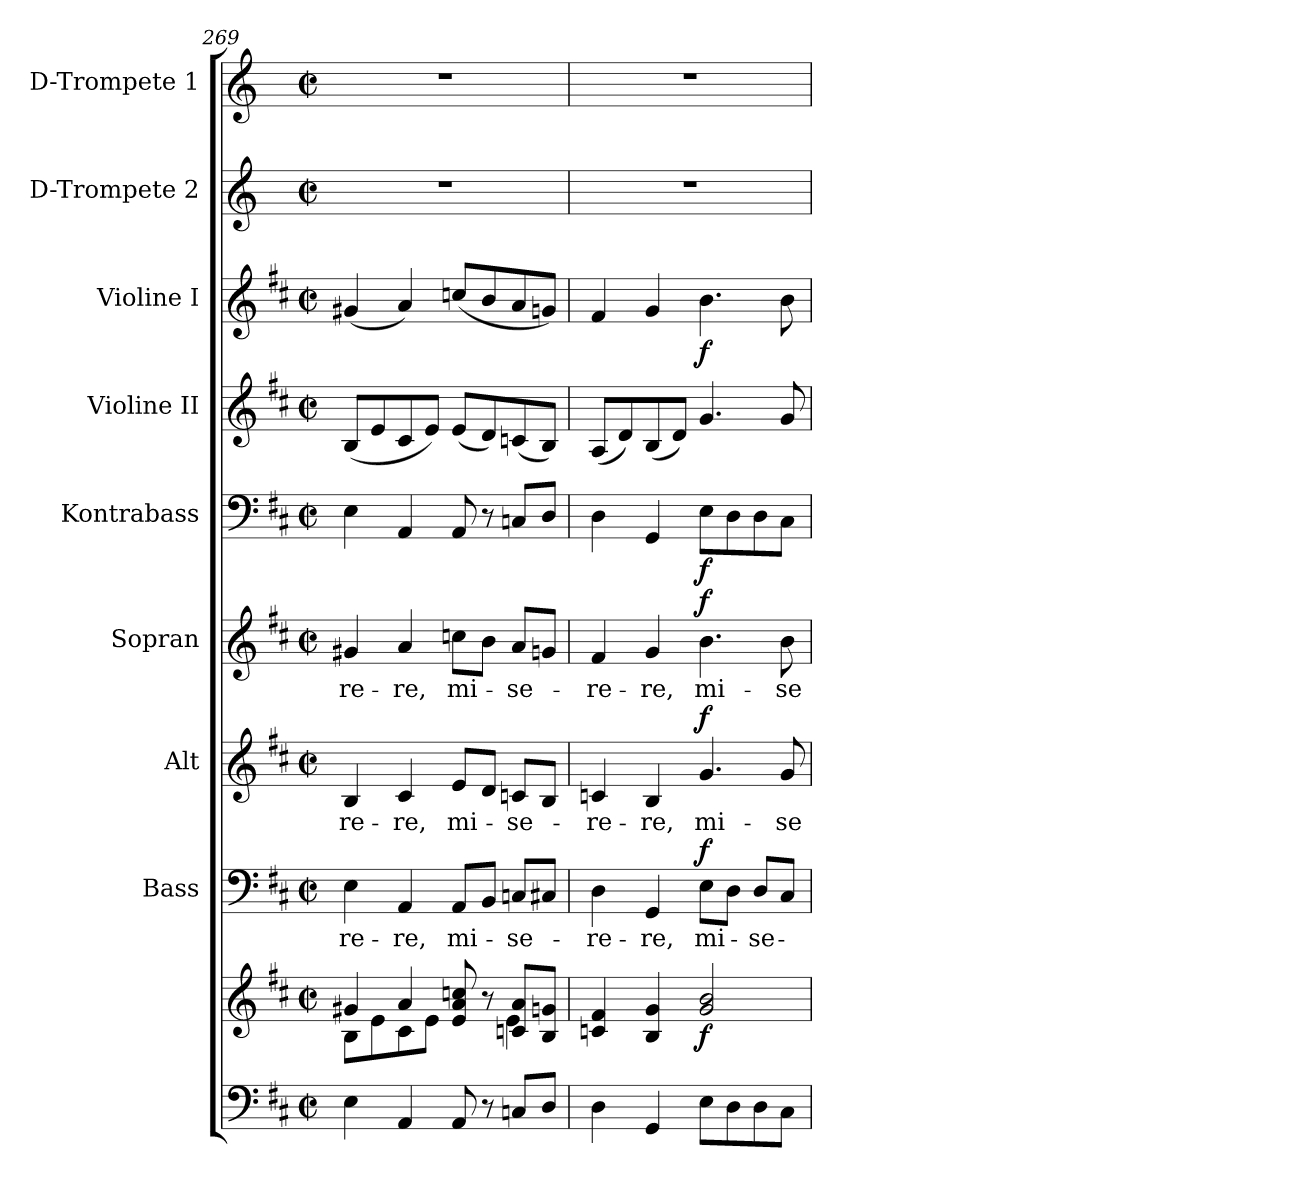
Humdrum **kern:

**kern	**kern	**dynam	**kern	**text	**dynam	**kern	**text	**dynam	**kern	**text	**dynam	**kern	**dynam	**kern	**kern	**dynam	**kern	**kern
*part9	*part9	*part9	*part8	*part8	*part8	*part7	*part7	*part7	*part6	*part6	*part6	*part5	*part5	*part4	*part3	*part3	*part2	*part1
*staff10	*staff9	*staff9/10	*staff8	*staff8	*staff8	*staff7	*staff7	*staff7	*staff6	*staff6	*staff6	*staff5	*staff5	*staff4	*staff3	*staff3	*staff2	*staff1
*	*	*	*I"Bass	*	*	*I"Alt	*	*	*I"Sopran	*	*	*I"Kontrabass	*	*I"Violine II	*I"Violine I	*	*I"D-Trompete 2	*I"D-Trompete 1
*	*	*	*I'B.	*	*	*I'A.	*	*	*I'S.	*	*	*I'Kb.	*	*I'Vl. II	*I'Vl. I	*	*I'D Trp. 2	*I'D Trp. 1
!!LO:PB:g=z
*clefF4	*clefG2	*	*clefF4	*	*	*clefG2	*	*	*clefG2	*	*	*clefF4	*	*clefG2	*clefG2	*	*clefG2	*clefG2
*	*	*	*	*	*	*	*	*	*	*	*	*ITrd7c12	*	*	*	*	*ITrd-1c-2	*ITrd-1c-2
*k[f#c#]	*k[f#c#]	*	*k[f#c#]	*	*	*k[f#c#]	*	*	*k[f#c#]	*	*	*k[f#c#]	*	*k[f#c#]	*k[f#c#]	*	*k[f#c#]	*k[f#c#]
*D:	*D:	*	*D:	*	*	*D:	*	*	*D:	*	*	*D:	*	*D:	*D:	*	*D:	*D:
*M2/2	*M2/2	*	*M2/2	*	*	*M2/2	*	*	*M2/2	*	*	*M2/2	*	*M2/2	*M2/2	*	*M2/2	*M2/2
*met(c|)	*met(c|)	*	*met(c|)	*	*	*met(c|)	*	*	*met(c|)	*	*	*met(c|)	*	*met(c|)	*met(c|)	*	*met(c|)	*met(c|)
=269	=269	=269	=269	=269	=269	=269	=269	=269	=269	=269	=269	=269	=269	=269	=269	=269	=269	=269
*	*^	*	*	*	*	*	*	*	*	*	*	*	*	*	*	*	*	*
!	!	!	!	!	!LO:LY:b	!	!	!LO:LY:b	!	!	!LO:LY:b	!	!	!	!	!	!	!	!
4E\	4g#X/	8B\L	.	4E\	-re-	.	4B/	-re-	.	4g#X/	-re-	.	4EE\	.	(<8B/L	(<4g#X/	.	1r	1r
.	.	8e\	.	.	.	.	.	.	.	.	.	.	.	.	8e/	.	.	.	.
!	!	!	!	!	!LO:LY:b	!	!	!LO:LY:b	!	!	!LO:LY:b	!	!	!	!	!	!	!	!
4AA/	4a/	8c#\	.	4AA/	-re,	.	4c#/	-re,	.	4a/	-re,	.	4AAA/	.	8c#/	4a/)	.	.	.
.	.	8e\J	.	.	.	.	.	.	.	.	.	.	.	.	8e/J)	.	.	.	.
!	!	!	!	!	!LO:LY:b	!	!	!LO:LY:b	!	!	!LO:LY:b	!	!	!	!	!	!	!	!
8AA/	8e/ 8a/ 8ccn/	4ryy	.	8AA/L	mi-	.	8e/L	mi-	.	8ccn\L	mi-	.	8AAA/	.	(<8e/L	(<8ccn/L	.	.	.
8r	8r	.	.	8BB/J	.	.	8d/J	.	.	8b\J	.	.	8r	.	8d/)	8b/	.	.	.
!	!	!	!	!	!LO:LY:b	!	!	!LO:LY:b	!	!	!LO:LY:b	!	!	!	!	!	!	!	!
8Cn/L	8cn/ 8a/L	4e\	.	8Cn/L	-se-	.	8cn/L	-se-	.	8a/L	-se-	.	8CCn/L	.	(<8cn/	8a/	.	.	.
8D/J	8B/ 8gn/J	.	.	8C#X/J	.	.	8B/J	.	.	8gn/J	.	.	8DD/J	.	8B/J)	8gn/J)	.	.	.
*	*v	*v	*	*	*	*	*	*	*	*	*	*	*	*	*	*	*	*	*
=270	=270	=270	=270	=270	=270	=270	=270	=270	=270	=270	=270	=270	=270	=270	=270	=270	=270	=270
!	!	!	!	!LO:LY:b	!	!	!LO:LY:b	!	!	!LO:LY:b	!	!	!	!	!	!	!	!
4D\	4cn/ 4f#/	.	4D\	-re-	.	4cn/	-re-	.	4f#/	-re-	.	4DD\	.	(<8A/L	4f#/	.	1r	1r
.	.	.	.	.	.	.	.	.	.	.	.	.	.	8d/)	.	.	.	.
!	!	!	!	!LO:LY:b	!	!	!LO:LY:b	!	!	!LO:LY:b	!	!	!	!	!	!	!	!
4GG/	4B/ 4g/	.	4GG/	-re,	.	4B/	-re,	.	4g/	-re,	.	4GGG/	.	(<8B/	4g/	.	.	.
.	.	.	.	.	.	.	.	.	.	.	.	.	.	8d/J)	.	.	.	.
!	!	!LO:DY:b	!	!LO:LY:b	!LO:DY:a	!	!LO:LY:b	!LO:DY:a	!	!LO:LY:b	!LO:DY:a	!	!LO:DY:b	!	!	!LO:DY:b	!	!
8E\L	2g/ 2b/	f	8E\L	mi-	f	4.g/	mi-	f	4.b\	mi-	f	8EE\L	f	4.g/	4.b\	f	.	.
8D\	.	.	8D\J	.	.	.	.	.	.	.	.	8DD\	.	.	.	.	.	.
!	!	!	!	!LO:LY:b	!	!	!	!	!	!	!	!	!	!	!	!	!	!
8D\	.	.	8D/L	-se-	.	.	.	.	.	.	.	8DD\	.	.	.	.	.	.
!	!	!	!	!	!	!	!LO:LY:b	!	!	!LO:LY:b	!	!	!	!	!	!	!	!
8C#\J	.	.	8C#/J	.	.	8g/	-se-	.	8b\	-se-	.	8CC#\J	.	8g/	8b\	.	.	.
=	=	=	=	=	=	=	=	=	=	=	=	=	=	=	=	=	=	=
*-	*-	*-	*-	*-	*-	*-	*-	*-	*-	*-	*-	*-	*-	*-	*-	*-	*-	*-
